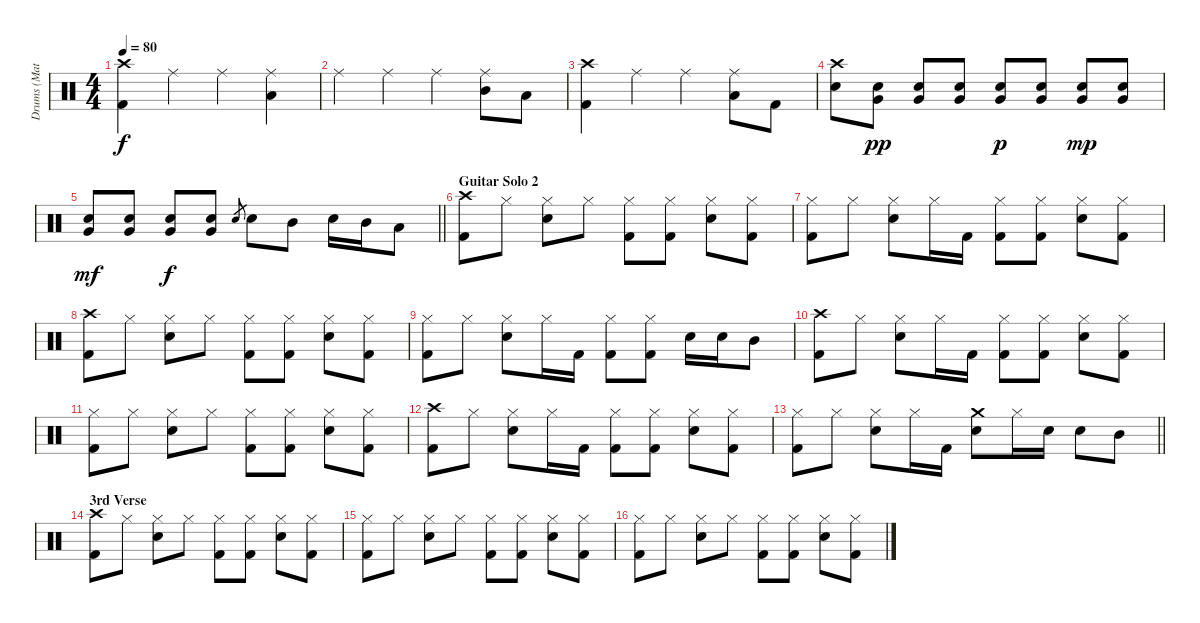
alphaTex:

\track ("Drums (Matt)" "Drums (Mat") {instrument percussion}
\staff {score}
\articulation defaults
\ts (4 4)
\tempo 80
\clef neutral
\ks c
("Crash high (hit)" "Kick (hit) 2").4{dy f} "Ride (middle)".4 "Ride (middle)".4 ("Ride (middle)" "Low Tom (hit)").4 |
"Ride (middle)".4 "Ride (middle)".4 "Ride (middle)".4 ("Ride (middle)" "Mid Tom (hit)").8 "Low Tom (hit)".8 |
("Crash high (hit)" "Kick (hit) 2").4 "Ride (middle)".4 "Ride (middle)".4 ("Ride (middle)" "Low Tom (hit)").8 "Kick (hit) 2".8 |
("Crash high (hit)" "Snare (hit) 2").8 ("Very Low Tom (hit)" "Snare (hit) 2").8{dy pp} ("Very Low Tom (hit)" "Snare (hit) 2").8 ("Very Low Tom (hit)" "Snare (hit) 2").8 ("Very Low Tom (hit)" "Snare (hit) 2").8{dy p} ("Very Low Tom (hit)" "Snare (hit) 2").8 ("Very Low Tom (hit)" "Snare (hit) 2").8{dy mp} ("Very Low Tom (hit)" "Snare (hit) 2").8 |
\barLineRight lightlight
("Very Low Tom (hit)" "Snare (hit) 2").8{dy mf} ("Very Low Tom (hit)" "Snare (hit) 2").8 ("Very Low Tom (hit)" "Snare (hit) 2").8{dy f} ("Very Low Tom (hit)" "Snare (hit) 2").8 "Snare (hit) 2".8{gr} "Snare (hit) 2".8 "Mid Tom (hit)".8 "Snare (hit) 2".16 "Mid Tom (hit)".16 "Low Tom (hit)".8 |
\section ("" "Guitar Solo 2")
("Crash high (hit)" "Kick (hit) 2").8 "Hi-Hat (closed)".8 ("Hi-Hat (closed)" "Snare (hit) 2").8 "Hi-Hat (closed)".8 ("Hi-Hat (closed)" "Kick (hit) 2").8 ("Hi-Hat (closed)" "Kick (hit) 2").8 ("Hi-Hat (closed)" "Snare (hit) 2").8 ("Hi-Hat (closed)" "Kick (hit) 2").8 |
("Hi-Hat (closed)" "Kick (hit) 2").8 "Hi-Hat (closed)".8 ("Hi-Hat (closed)" "Snare (hit) 2").8 "Hi-Hat (closed)".16 "Kick (hit) 2".16 ("Hi-Hat (closed)" "Kick (hit) 2").8 ("Hi-Hat (closed)" "Kick (hit) 2").8 ("Hi-Hat (closed)" "Snare (hit) 2").8 ("Hi-Hat (closed)" "Kick (hit) 2").8 |
("Crash high (hit)" "Kick (hit) 2").8 "Hi-Hat (closed)".8 ("Hi-Hat (closed)" "Snare (hit) 2").8 "Hi-Hat (closed)".8 ("Hi-Hat (closed)" "Kick (hit) 2").8 ("Hi-Hat (closed)" "Kick (hit) 2").8 ("Hi-Hat (closed)" "Snare (hit) 2").8 ("Hi-Hat (closed)" "Kick (hit) 2").8 |
("Hi-Hat (closed)" "Kick (hit) 2").8 "Hi-Hat (closed)".8 ("Hi-Hat (closed)" "Snare (hit) 2").8 "Hi-Hat (closed)".16 "Kick (hit) 2".16 ("Hi-Hat (closed)" "Kick (hit) 2").8 ("Hi-Hat (closed)" "Kick (hit) 2").8 "Snare (hit) 2".16 "Snare (hit) 2".16 "Mid Tom (hit)".8 |
("Crash high (hit)" "Kick (hit) 2").8 "Hi-Hat (closed)".8 ("Hi-Hat (closed)" "Snare (hit) 2").8 "Hi-Hat (closed)".16 "Kick (hit) 2".16 ("Hi-Hat (closed)" "Kick (hit) 2").8 ("Hi-Hat (closed)" "Kick (hit) 2").8 ("Hi-Hat (closed)" "Snare (hit) 2").8 ("Hi-Hat (closed)" "Kick (hit) 2").8 |
("Hi-Hat (closed)" "Kick (hit) 2").8 "Hi-Hat (closed)".8 ("Hi-Hat (closed)" "Snare (hit) 2").8 "Hi-Hat (closed)".8 ("Hi-Hat (closed)" "Kick (hit) 2").8 ("Hi-Hat (closed)" "Kick (hit) 2").8 ("Hi-Hat (closed)" "Snare (hit) 2").8 ("Hi-Hat (closed)" "Kick (hit) 2").8 |
("Crash high (hit)" "Kick (hit) 2").8 "Hi-Hat (closed)".8 ("Hi-Hat (closed)" "Snare (hit) 2").8 "Hi-Hat (closed)".16 "Kick (hit) 2".16 ("Hi-Hat (closed)" "Kick (hit) 2").8 ("Hi-Hat (closed)" "Kick (hit) 2").8 ("Hi-Hat (closed)" "Snare (hit) 2").8 ("Hi-Hat (closed)" "Kick (hit) 2").8 |
\barLineRight lightlight
("Hi-Hat (closed)" "Kick (hit) 2").8 "Hi-Hat (closed)".8 ("Hi-Hat (closed)" "Snare (hit) 2").8 "Hi-Hat (closed)".16 "Kick (hit) 2".16 ("Crash medium (hit)" "Snare (hit) 2").8 "Hi-Hat (closed)".16 "Snare (hit) 2".16 "Snare (hit) 2".8 "Mid Tom (hit)".8 |
\section ("" "3rd Verse")
("Crash high (hit)" "Kick (hit) 2").8 "Hi-Hat (closed)".8 ("Hi-Hat (closed)" "Snare (hit) 2").8 "Hi-Hat (closed)".8 ("Hi-Hat (closed)" "Kick (hit) 2").8 ("Hi-Hat (closed)" "Kick (hit) 2").8 ("Hi-Hat (closed)" "Snare (hit) 2").8 ("Hi-Hat (closed)" "Kick (hit) 2").8 |
("Hi-Hat (closed)" "Kick (hit) 2").8 "Hi-Hat (closed)".8 ("Hi-Hat (closed)" "Snare (hit) 2").8 "Hi-Hat (closed)".8 ("Hi-Hat (closed)" "Kick (hit) 2").8 ("Hi-Hat (closed)" "Kick (hit) 2").8 ("Hi-Hat (closed)" "Snare (hit) 2").8 ("Hi-Hat (closed)" "Kick (hit) 2").8 |
("Hi-Hat (closed)" "Kick (hit) 2").8 "Hi-Hat (closed)".8 ("Hi-Hat (closed)" "Snare (hit) 2").8 "Hi-Hat (closed)".8 ("Hi-Hat (closed)" "Kick (hit) 2").8 ("Hi-Hat (closed)" "Kick (hit) 2").8 ("Hi-Hat (closed)" "Snare (hit) 2").8 ("Hi-Hat (closed)" "Kick (hit) 2").8
